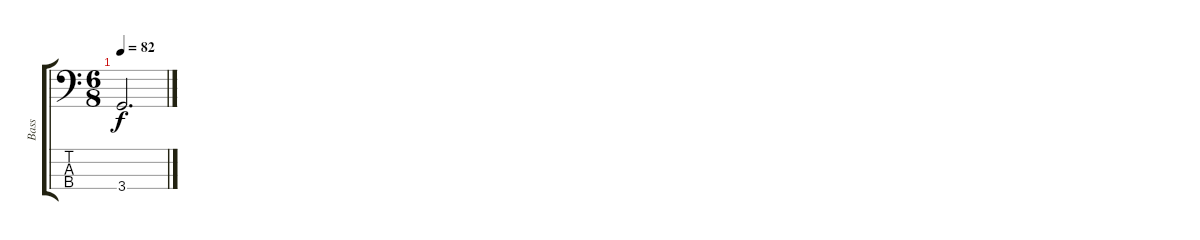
\track ("Bass" "Bass") {instrument electricbassfinger}
\staff {score tabs}
\tuning (G2 D2 A1 E1) {hide}
\ts (6 8)
\tempo 82
\clef f4
\ks c
3.4{t}.2{d dy f}
